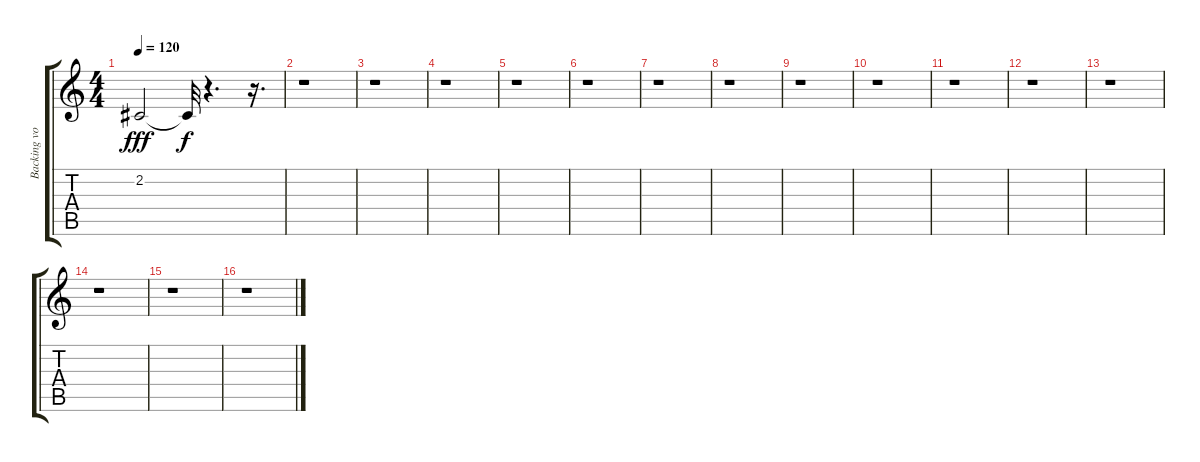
\track ("Backing vocals" "Backing vo") {instrument altosax}
\staff {score tabs}
\tuning (E4 B3 G3 D3 A2 E2) {hide}
\ts (4 4)
\tempo 120
\clef g2
\ks c
2.2.2{dy fff} 2.2{t}.32{dy f} r.4{d} r.16{d} |
r.1 |
r.1 |
r.1 |
r.1 |
r.1 |
r.1 |
r.1 |
r.1 |
r.1 |
r.1 |
r.1 |
r.1 |
r.1 |
r.1 |
r.1
